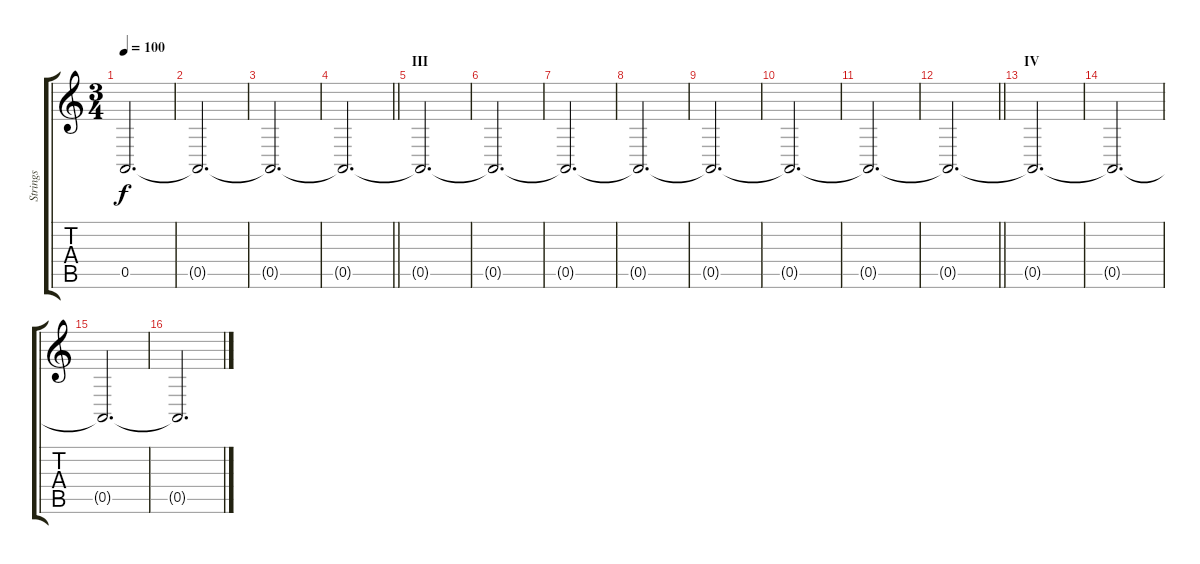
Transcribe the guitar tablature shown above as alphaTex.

\track ("Strings" "Strings") {instrument stringensemble1}
\staff {score tabs}
\tuning (E4 B3 G3 D3 A2 E2) {hide}
\ts (3 4)
\tempo 100
\clef g2
\ks c
0.5{t}.2{d dy f} |
0.5{t}.2{d} |
0.5{t}.2{d} |
\barLineRight lightlight
0.5{t}.2{d volume 4} |
\section ("" "III")
0.5{t}.2{d} |
0.5{t}.2{d} |
0.5{t}.2{d} |
0.5{t}.2{d} |
0.5{t}.2{d} |
0.5{t}.2{d} |
0.5{t}.2{d volume 9} |
\barLineRight lightlight
0.5{t}.2{d} |
\section ("" "IV")
0.5{t}.2{d} |
0.5{t}.2{d} |
0.5{t}.2{d} |
0.5{t}.2{d}
